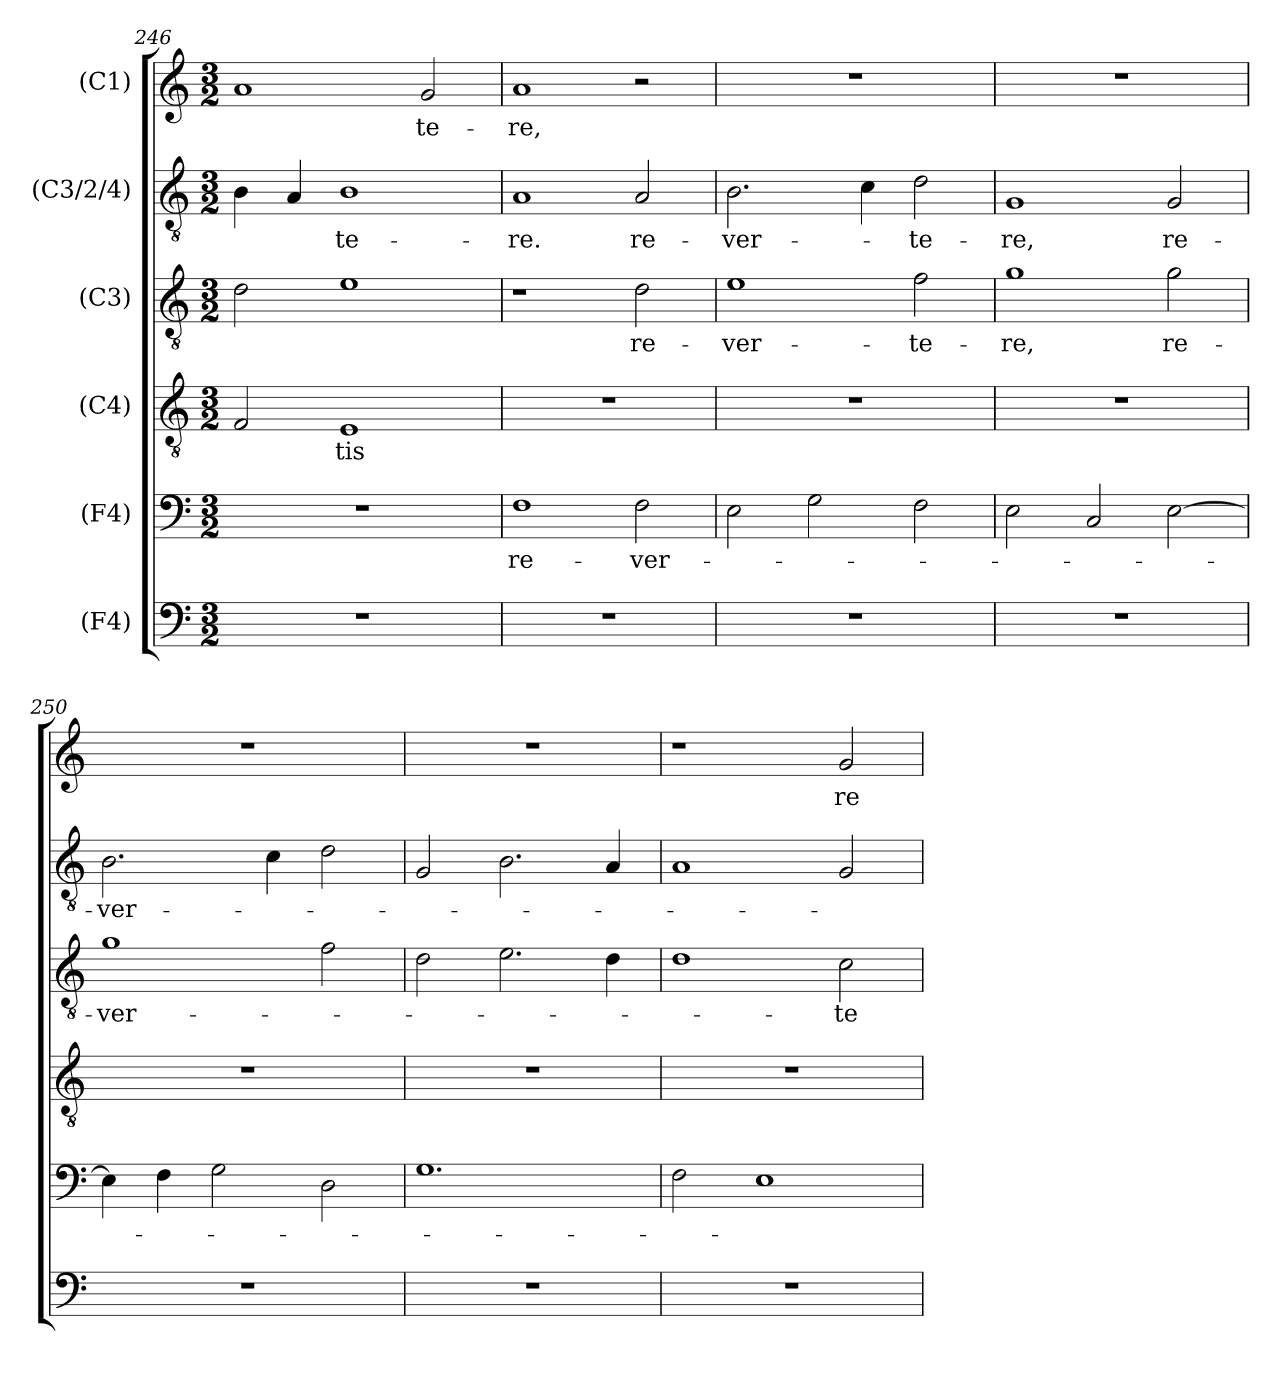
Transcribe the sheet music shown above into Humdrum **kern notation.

**kern	**kern	**text	**kern	**text	**kern	**text	**kern	**text	**kern	**text
*part6	*part5	*part5	*part4	*part4	*part3	*part3	*part2	*part2	*part1	*part1
*staff6	*staff5	*staff5	*staff4	*staff4	*staff3	*staff3	*staff2	*staff2	*staff1	*staff1
*I"(F4)	*I"(F4)	*	*I"(C4)	*	*I"(C3)	*	*I"(C3/2/4)	*	*I"(C1)	*
*clefF4	*clefF4	*	*clefGv2	*	*clefGv2	*	*clefGv2	*	*clefG2	*
*	*	*	*	*	*ITrd7c12	*	*	*	*	*
*k[]	*k[]	*	*k[]	*	*k[]	*	*k[]	*	*k[]	*
*C:	*C:	*	*C:	*	*C:	*	*C:	*	*C:	*
*M3/2	*M3/2	*	*M3/2	*	*M3/2	*	*M3/2	*	*M3/2	*
=246	=246	=246	=246	=246	=246	=246	=246	=246	=246	=246
!LO:N:vis=1	!LO:N:vis=1	!	!	!	!	!	!	!	!	!
1.r	1.r	.	2Fi/	.	2Di\	.	4Bi\	.	1ai	.
.	.	.	.	.	.	.	4Ai/	.	.	.
!	!	!	!	!LO:LY:b:color=#000000	!	!	!	!	!	!
!	!	!	!	!	!	!	!	!LO:LY:b:color=#000000	!	!
.	.	.	1Ei	-tis	1Ei	.	1Bi	-te-	.	.
!	!	!	!	!	!	!	!	!	!	!LO:LY:b:color=#000000
.	.	.	.	.	.	.	.	.	2gi/	-te-
=247	=247	=247	=247	=247	=247	=247	=247	=247	=247	=247
!LO:N:vis=1	!	!	!	!	!	!	!	!	!	!
!	!	!LO:LY:b:color=#000000	!LO:N:vis=1	!	!	!	!	!	!	!
!	!	!	!	!	!	!	!	!LO:LY:b:color=#000000	!	!
!	!	!	!	!	!	!	!	!	!	!LO:LY:b:color=#000000
1.r	1Fi	re-	1.r	.	1r	.	1Ai	-re.	1ai	-re,
!	!	!LO:LY:b:color=#000000	!	!	!	!	!	!	!	!
!	!	!	!	!	!	!LO:LY:b:color=#000000	!	!	!	!
!	!	!	!	!	!	!	!	!LO:LY:b:color=#000000	!	!
.	2Fi\	-ver-	.	.	2Di\	re-	2Ai/	re-	2r	.
=248	=248	=248	=248	=248	=248	=248	=248	=248	=248	=248
!LO:N:vis=1	!	!	!LO:N:vis=1	!	!	!	!	!	!	!
!	!	!	!	!	!	!LO:LY:b:color=#000000	!	!	!	!
!	!	!	!	!	!	!	!	!LO:LY:b:color=#000000	!LO:N:vis=1	!
1.r	2Ei\	.	1.r	.	1Ei	-ver-	2.Bi\	-ver-	1.r	.
.	2Gi\	.	.	.	.	.	.	.	.	.
.	.	.	.	.	.	.	4ci\	.	.	.
!	!	!	!	!	!	!LO:LY:b:color=#000000	!	!	!	!
!	!	!	!	!	!	!	!	!LO:LY:b:color=#000000	!	!
.	2Fi\	.	.	.	2Fi\	-te-	2di\	-te-	.	.
!!LO:LB:g=z
=249	=249	=249	=249	=249	=249	=249	=249	=249	=249	=249
!LO:N:vis=1	!	!	!LO:N:vis=1	!	!	!	!	!	!	!
!	!	!	!	!	!	!LO:LY:b:color=#000000	!	!	!	!
!	!	!	!	!	!	!	!	!LO:LY:b:color=#000000	!LO:N:vis=1	!
1.r	2Ei\	.	1.r	.	1Gi	-re,	1Gi	-re,	1.r	.
.	2Ci/	.	.	.	.	.	.	.	.	.
!	!	!	!	!	!	!LO:LY:b:color=#000000	!	!	!	!
!	!	!	!	!	!	!	!	!LO:LY:b:color=#000000	!	!
.	[2Ei\	.	.	.	2Gi\	re-	2Gi/	re-	.	.
=250	=250	=250	=250	=250	=250	=250	=250	=250	=250	=250
!LO:N:vis=1	!	!	!LO:N:vis=1	!	!	!	!	!	!	!
!	!	!	!	!	!	!LO:LY:b:color=#000000	!	!	!	!
!	!	!	!	!	!	!	!	!LO:LY:b:color=#000000	!LO:N:vis=1	!
1.r	4Ei\]	.	1.r	.	1Gi	-ver-	2.Bi\	-ver-	1.r	.
.	4Fi\	.	.	.	.	.	.	.	.	.
.	2Gi\	.	.	.	.	.	.	.	.	.
.	.	.	.	.	.	.	4ci\	.	.	.
.	2Di\	.	.	.	2Fi\	.	2di\	.	.	.
=251	=251	=251	=251	=251	=251	=251	=251	=251	=251	=251
!LO:N:vis=1	!	!	!LO:N:vis=1	!	!	!	!	!	!LO:N:vis=1	!
1.r	1.Gi	.	1.r	.	2Di\	.	2Gi/	.	1.r	.
.	.	.	.	.	2.Ei\	.	2.Bi\	.	.	.
.	.	.	.	.	4Di\	.	4Ai/	.	.	.
=252	=252	=252	=252	=252	=252	=252	=252	=252	=252	=252
!LO:N:vis=1	!	!	!LO:N:vis=1	!	!	!	!	!	!	!
1.r	2Fi\	.	1.r	.	1Di	.	1Ai	.	1r	.
.	1Ei	.	.	.	.	.	.	.	.	.
!	!	!	!	!	!	!LO:LY:b:color=#000000	!	!	!	!
!	!	!	!	!	!	!	!	!	!	!LO:LY:b:color=#000000
.	.	.	.	.	2Ci\	-te-	2Gi/	.	2gi/	re-
=	=	=	=	=	=	=	=	=	=	=
*-	*-	*-	*-	*-	*-	*-	*-	*-	*-	*-
